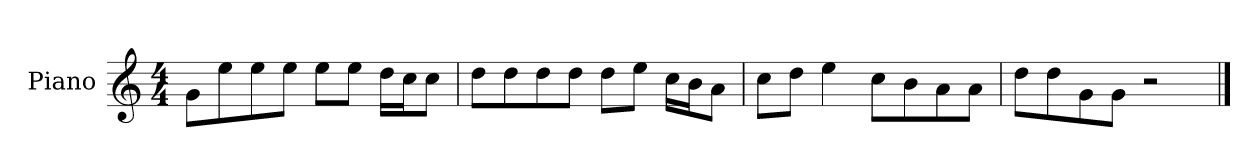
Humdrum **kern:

**kern
*part1
*staff1
*I"Piano
*I'P-no
*clefG2
*k[]
*M4/4
*MM90
=1
8g\L
8ee\
8ee\
8ee\J
8ee\L
8ee\J
16dd\LL
16cc\J
8cc\J
=2
8dd\L
8dd\
8dd\
8dd\J
8dd\L
8ee\J
16cc\LL
16b\J
8a\J
=3
8cc\L
8dd\J
4ee\
8cc\L
8b\
8a\
8a\J
=4
8dd\L
8dd\
8g\
8g\J
2r
==
*-
